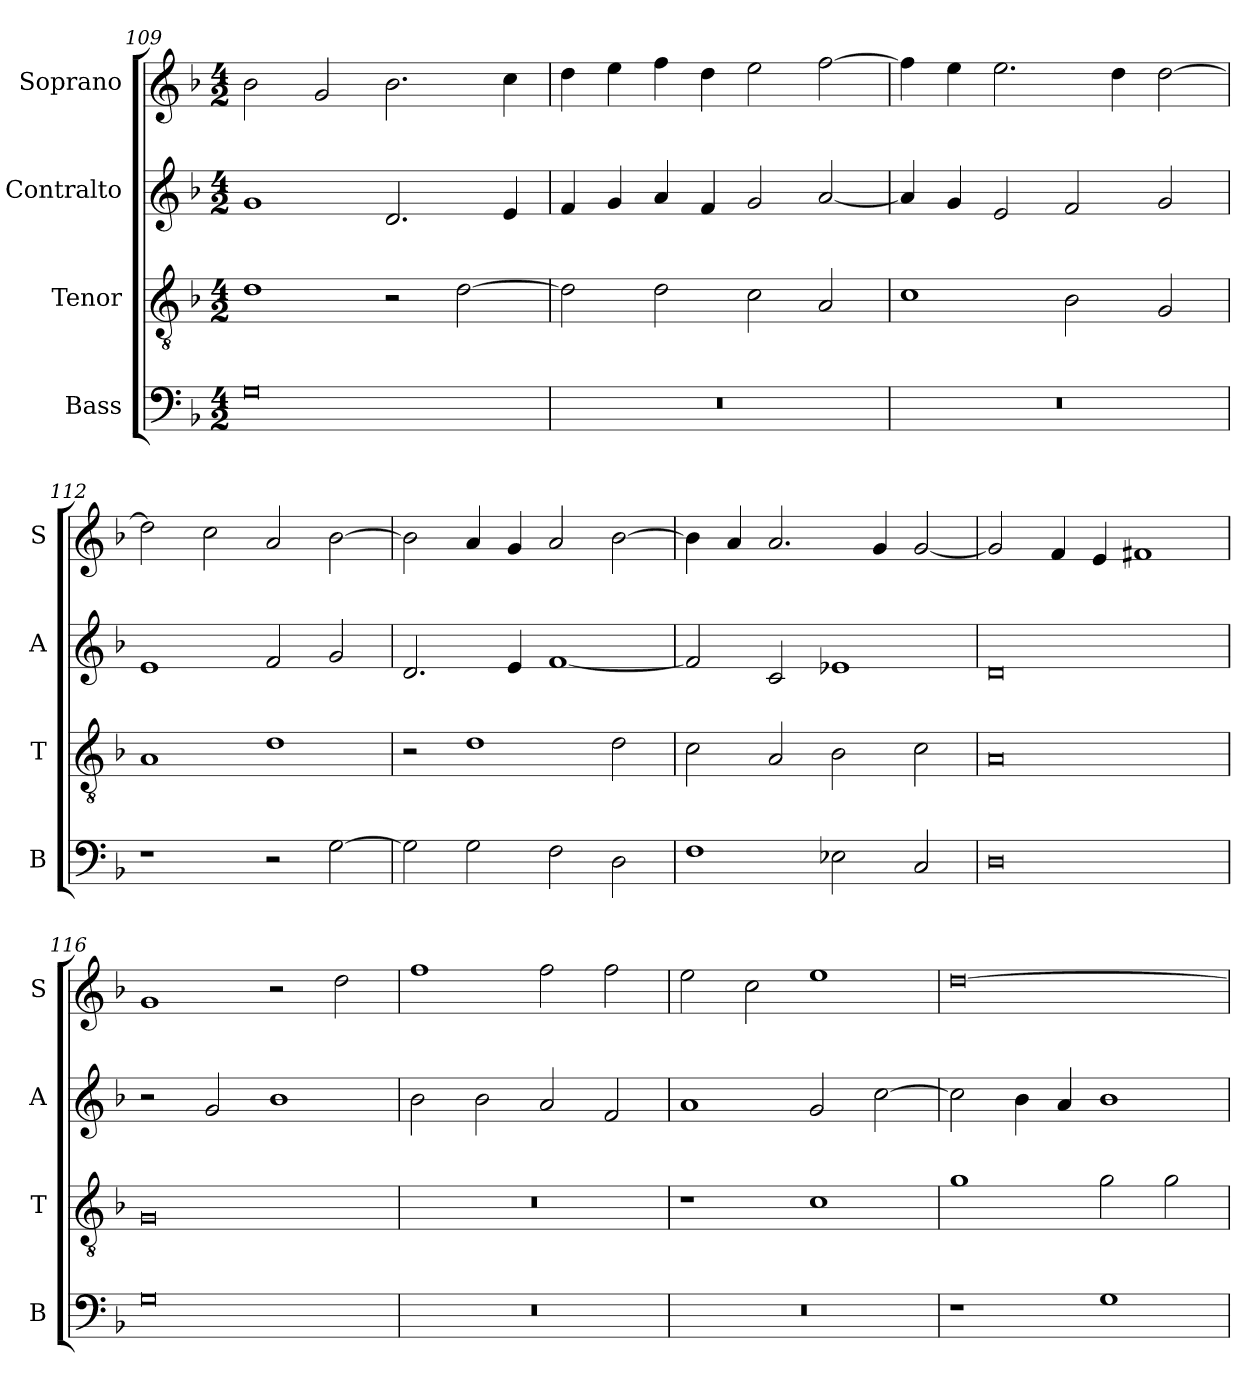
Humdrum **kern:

**kern	**kern	**kern	**kern
*part4	*part3	*part2	*part1
*staff4	*staff3	*staff2	*staff1
*I"Bass	*I"Tenor	*I"Contralto	*I"Soprano
*I'B	*I'T	*I'A	*I'S
*clefF4	*clefGv2	*clefG2	*clefG2
*k[b-]	*k[b-]	*k[b-]	*k[b-]
*G:dor	*G:dor	*G:dor	*G:dor
*M4/2	*M4/2	*M4/2	*M4/2
=109	=109	=109	=109
0G	1d	1g	2b-
.	.	.	2g
.	2r	2.d	2.b-
.	[2d	.	.
.	.	4e	4cc
=110	=110	=110	=110
0r	2d]	4f	4dd
.	.	4g	4ee
.	2d	4a	4ff
.	.	4f	4dd
.	2c	2g	2ee
.	2A	[2a	[2ff
=111	=111	=111	=111
0r	1c	4a]	4ff]
.	.	4g	4ee
.	.	2e	2.ee
.	2B-	2f	.
.	.	.	4dd
.	2G	2g	[2dd
=112	=112	=112	=112
1r	1A	1e	2dd]
.	.	.	2cc
2r	1d	2f	2a
[2G	.	2g	[2b-
=113	=113	=113	=113
2G]	2r	2.d	2b-]
2G	1d	.	4a
.	.	4e	4g
2F	.	[1f	2a
2D	2d	.	[2b-
=114	=114	=114	=114
1F	2c	2f]	4b-]
.	.	.	4a
.	2A	2c	2.a
2E-X	2B-	1e-X	.
.	.	.	4g
2C	2c	.	[2g
=115	=115	=115	=115
0D	0A	0d	2g]
.	.	.	4f
.	.	.	4e
.	.	.	1f#X
=116	=116	=116	=116
0G	0G	2r	1g
.	.	2g	.
.	.	1b-	2r
.	.	.	2dd
=117	=117	=117	=117
0r	0r	2b-	1ff
.	.	2b-	.
.	.	2a	2ff
.	.	2f	2ff
=118	=118	=118	=118
0r	1r	1a	2ee
.	.	.	2cc
.	1c	2g	1ee
.	.	[2cc	.
=119	=119	=119	=119
1r	1g	2cc]	[0dd
.	.	4b-	.
.	.	4a	.
1G	2g	1b-	.
.	2g	.	.
=	=	=	=
*-	*-	*-	*-
